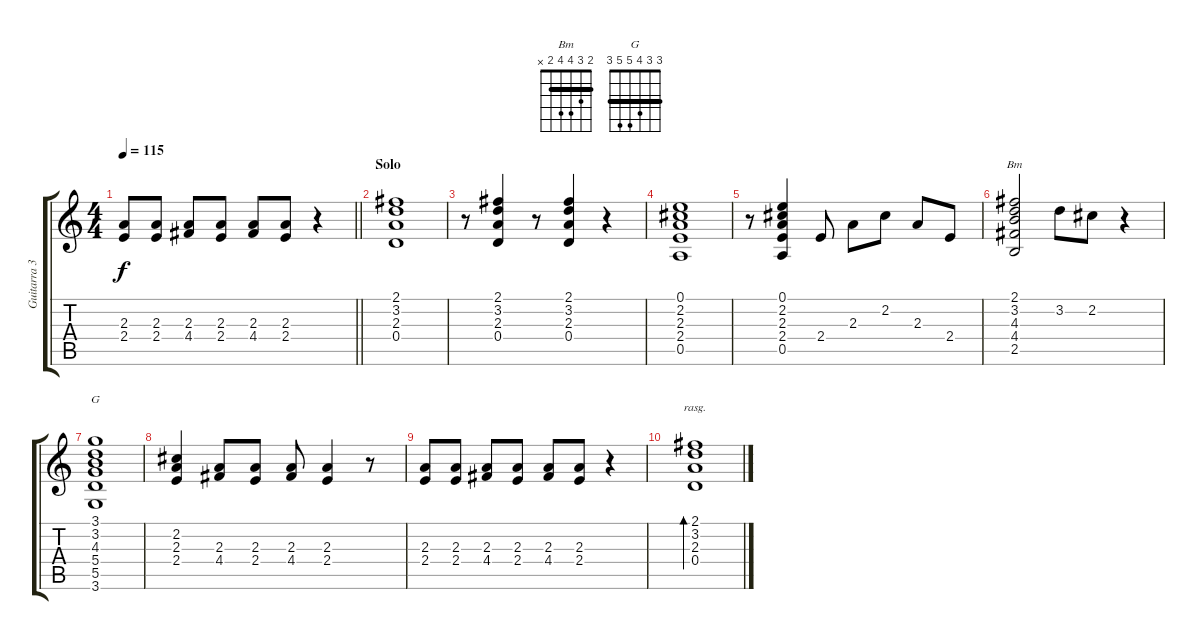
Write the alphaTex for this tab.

\track ("Guitarra 3" "Guitarra 3") {instrument distortionguitar}
\staff {score tabs}
\tuning (E4 B3 G3 D3 A2 E2) {hide}
\chord ("Bm" 2 3 4 4 2 x) {barre 2}
\chord ("G" 3 3 4 5 5 3) {barre 3}
\ts (4 4)
\tempo 115
\clef g2
\barLineRight lightlight
\ks c
(2.3 2.4).8{dy f} (2.3 2.4).8 (2.3 4.4).8 (2.3 2.4).8 (2.3 4.4).8 (2.3 2.4).8 r.4 |
\section ("" "Solo")
(2.1 3.2 2.3 0.4).1 |
r.8 (2.1 3.2 2.3 0.4).4 r.8 (2.1 3.2 2.3 0.4).4 r.4 |
(0.1 2.2 2.3 2.4 0.5).1 |
r.8 (0.1 2.2 2.3 2.4 0.5).4 2.4.8 2.3.8 2.2.8 2.3.8 2.4.8 |
(2.1 3.2 4.3 4.4 2.5).2{ch "Bm"} 3.2.8 2.2.8 r.4 |
(3.1 3.2 4.3 5.4 5.5 3.6).1{ch "G"} |
(2.2 2.3 2.4).4 (2.3 4.4).8 (2.3 2.4).8 (2.3 4.4).8 (2.3 2.4).4 r.8 |
(2.3 2.4).8 (2.3 2.4).8 (2.3 4.4).8 (2.3 2.4).8 (2.3 4.4).8 (2.3 2.4).8 r.4 |
(2.1 3.2 2.3 0.4).1{bd 480 rasg ii}
